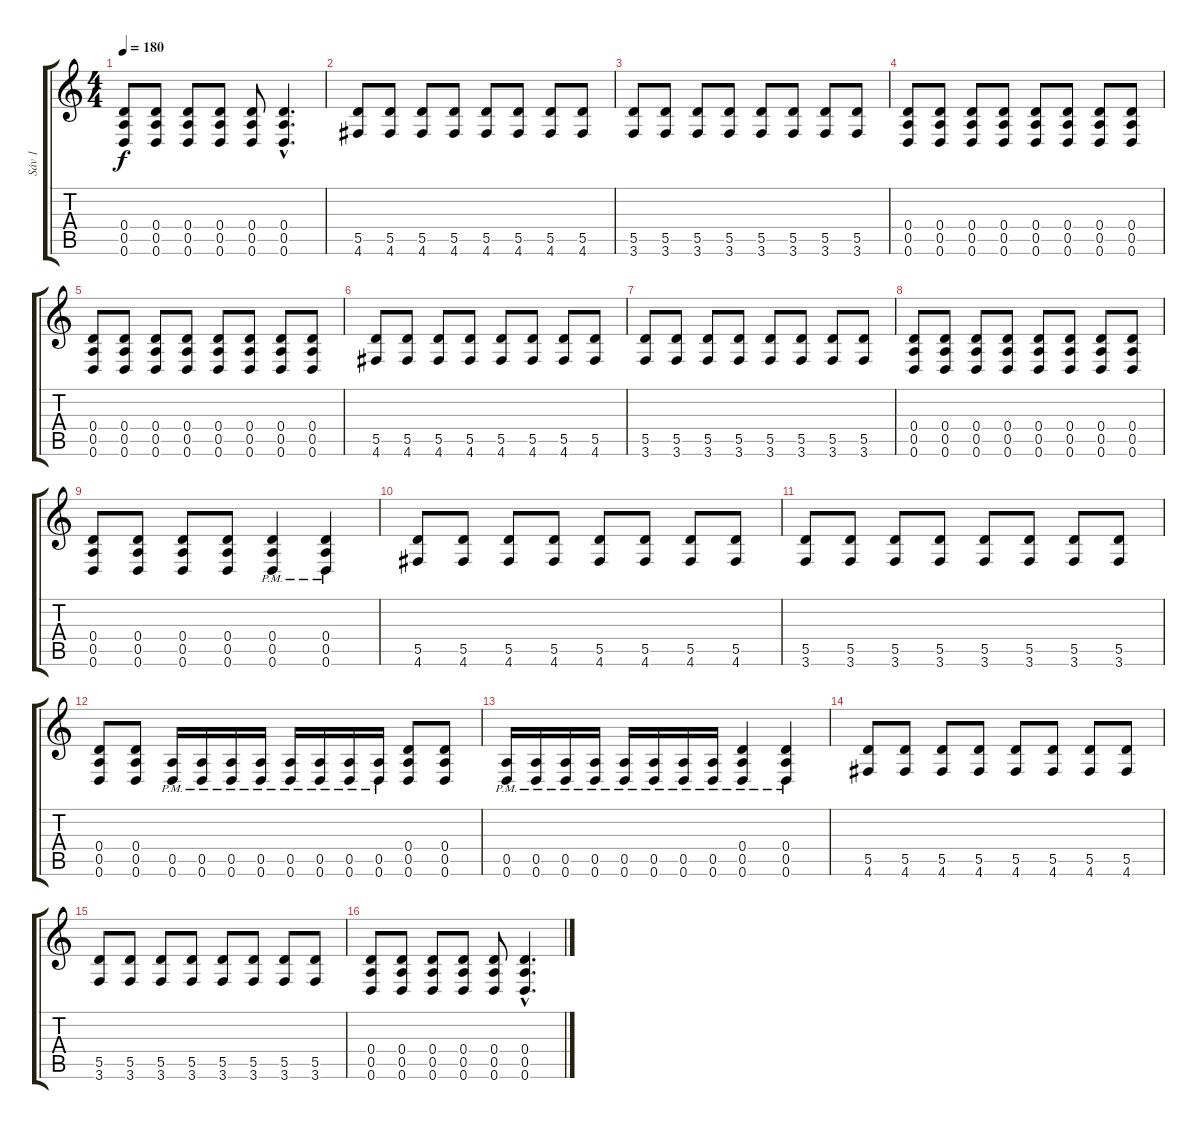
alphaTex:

\track ("Sáv 1" "Sáv 1") {instrument overdrivenguitar}
\staff {score tabs}
\tuning (E4 B3 G3 D3 A2 D2) {hide}
\ts (4 4)
\tempo 180
\clef g2
\ks c
(0.4 0.5 0.6).8{dy f} (0.4 0.5 0.6).8 (0.4 0.5 0.6).8 (0.4 0.5 0.6).8 (0.4 0.5 0.6).8 (0.4{hac} 0.5{hac} 0.6{hac}).4{d} |
(5.5 4.6).8 (5.5 4.6).8 (5.5 4.6).8 (5.5 4.6).8 (5.5 4.6).8 (5.5 4.6).8 (5.5 4.6).8 (5.5 4.6).8 |
(5.5 3.6).8 (5.5 3.6).8 (5.5 3.6).8 (5.5 3.6).8 (5.5 3.6).8 (5.5 3.6).8 (5.5 3.6).8 (5.5 3.6).8 |
(0.4 0.5 0.6).8 (0.4 0.5 0.6).8 (0.4 0.5 0.6).8 (0.4 0.5 0.6).8 (0.4 0.5 0.6).8 (0.4 0.5 0.6).8 (0.4 0.5 0.6).8 (0.4 0.5 0.6).8 |
(0.4 0.5 0.6).8 (0.4 0.5 0.6).8 (0.4 0.5 0.6).8 (0.4 0.5 0.6).8 (0.4 0.5 0.6).8 (0.4 0.5 0.6).8 (0.4 0.5 0.6).8 (0.4 0.5 0.6).8 |
(5.5 4.6).8 (5.5 4.6).8 (5.5 4.6).8 (5.5 4.6).8 (5.5 4.6).8 (5.5 4.6).8 (5.5 4.6).8 (5.5 4.6).8 |
(5.5 3.6).8 (5.5 3.6).8 (5.5 3.6).8 (5.5 3.6).8 (5.5 3.6).8 (5.5 3.6).8 (5.5 3.6).8 (5.5 3.6).8 |
(0.4 0.5 0.6).8 (0.4 0.5 0.6).8 (0.4 0.5 0.6).8 (0.4 0.5 0.6).8 (0.4 0.5 0.6).8 (0.4 0.5 0.6).8 (0.4 0.5 0.6).8 (0.4 0.5 0.6).8 |
(0.4 0.5 0.6).8 (0.4 0.5 0.6).8 (0.4 0.5 0.6).8 (0.4 0.5 0.6).8 (0.4{pm} 0.5{pm} 0.6{pm}).4 (0.4{pm} 0.5{pm} 0.6{pm}).4 |
(5.5 4.6).8 (5.5 4.6).8 (5.5 4.6).8 (5.5 4.6).8 (5.5 4.6).8 (5.5 4.6).8 (5.5 4.6).8 (5.5 4.6).8 |
(5.5 3.6).8 (5.5 3.6).8 (5.5 3.6).8 (5.5 3.6).8 (5.5 3.6).8 (5.5 3.6).8 (5.5 3.6).8 (5.5 3.6).8 |
(0.4 0.5 0.6).8 (0.4 0.5 0.6).8 (0.5{pm} 0.6{pm}).16 (0.5{pm} 0.6{pm}).16 (0.5{pm} 0.6{pm}).16 (0.5{pm} 0.6{pm}).16 (0.5{pm} 0.6{pm}).16 (0.5{pm} 0.6{pm}).16 (0.5{pm} 0.6{pm}).16 (0.5{pm} 0.6{pm}).16 (0.4 0.5 0.6).8 (0.4 0.5 0.6).8 |
(0.5{pm} 0.6{pm}).16 (0.5{pm} 0.6{pm}).16 (0.5{pm} 0.6{pm}).16 (0.5{pm} 0.6{pm}).16 (0.5{pm} 0.6{pm}).16 (0.5{pm} 0.6{pm}).16 (0.5{pm} 0.6{pm}).16 (0.5{pm} 0.6{pm}).16 (0.4{pm} 0.5{pm} 0.6{pm}).4 (0.4{pm} 0.5{pm} 0.6{pm}).4 |
(5.5 4.6).8 (5.5 4.6).8 (5.5 4.6).8 (5.5 4.6).8 (5.5 4.6).8 (5.5 4.6).8 (5.5 4.6).8 (5.5 4.6).8 |
(5.5 3.6).8 (5.5 3.6).8 (5.5 3.6).8 (5.5 3.6).8 (5.5 3.6).8 (5.5 3.6).8 (5.5 3.6).8 (5.5 3.6).8 |
(0.4 0.5 0.6).8 (0.4 0.5 0.6).8 (0.4 0.5 0.6).8 (0.4 0.5 0.6).8 (0.4 0.5 0.6).8 (0.4{hac} 0.5{hac} 0.6{hac}).4{d}
